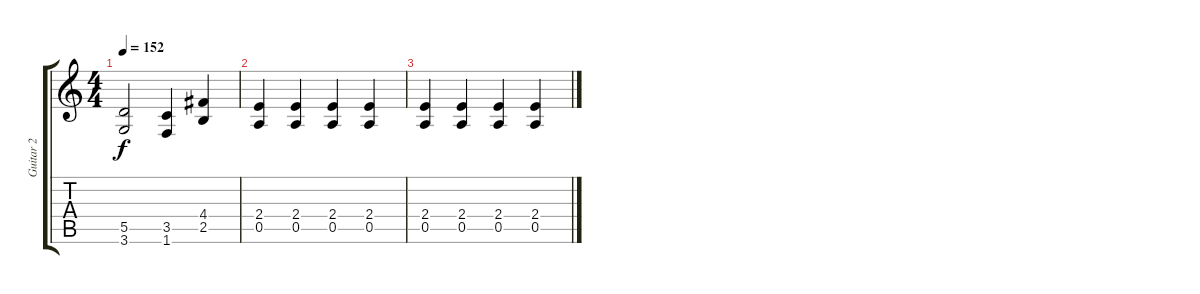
\track ("Guitar 2" "Guitar 2") {instrument overdrivenguitar}
\staff {score tabs}
\tuning (E4 B3 G3 D3 A2 E2) {hide}
\ts (4 4)
\tempo 152
\clef g2
\ks c
(5.5{t} 3.6{t}).2{dy f} (3.5 1.6).4 (4.4 2.5).4 |
(2.4 0.5).4 (2.4 0.5).4{volume 0} (2.4 0.5).4 (2.4 0.5).4 |
(2.4 0.5).4 (2.4 0.5).4 (2.4 0.5).4 (2.4 0.5).4
